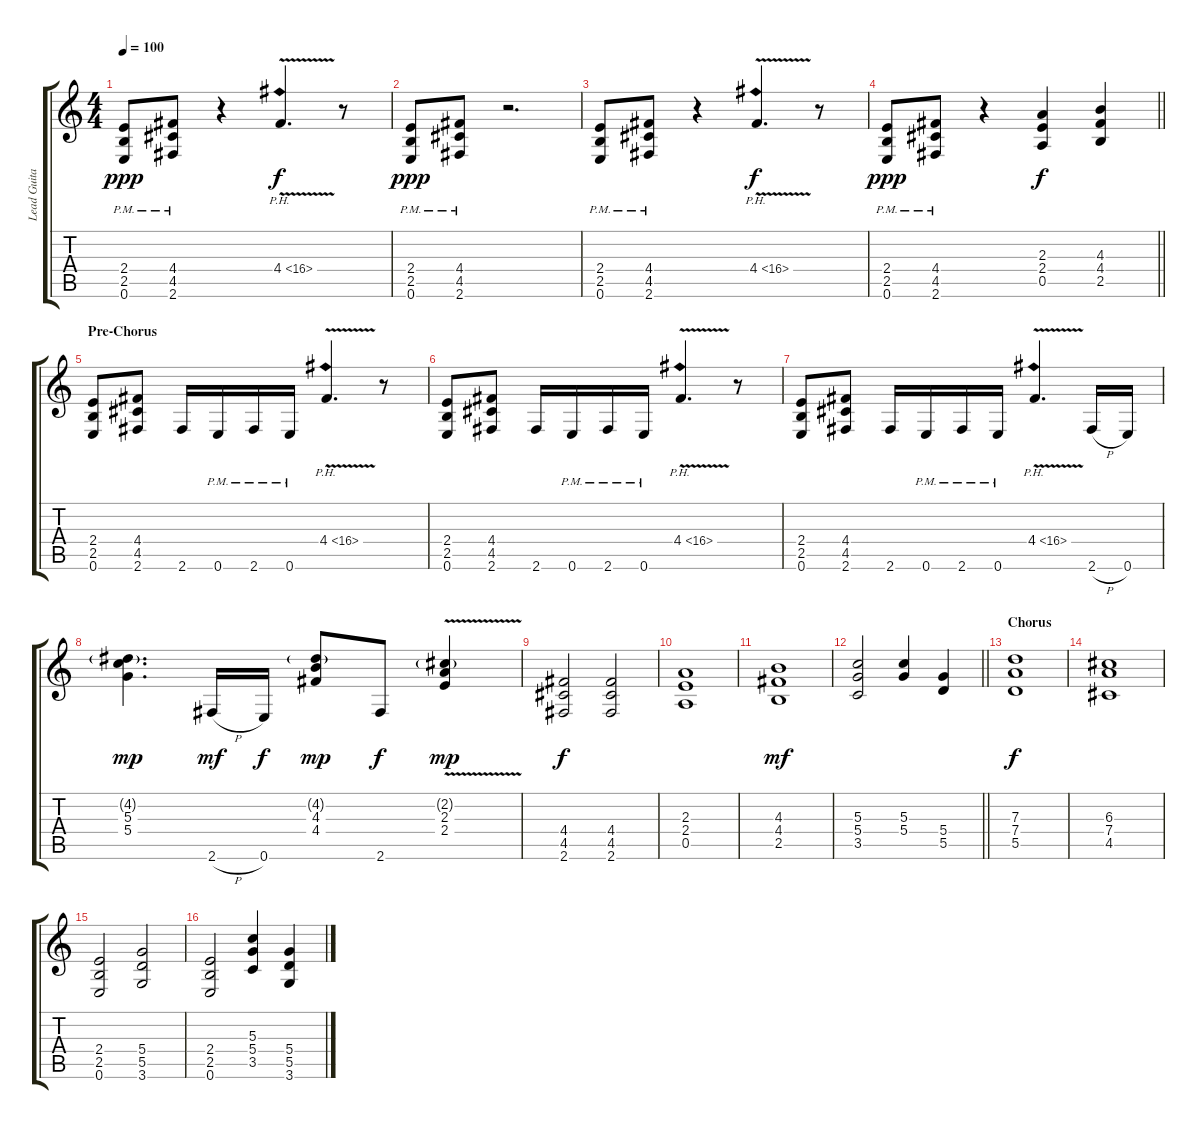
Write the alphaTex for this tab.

\track ("Lead Guitar (Slash)" "Lead Guita") {instrument distortionguitar}
\staff {score tabs}
\tuning (E4 B3 G3 D3 A2 E2) {hide}
\ts (4 4)
\tempo 100
\clef g2
\ks c
(2.4{pm} 2.5{pm} 0.6{pm}).8{dy ppp} (4.4{pm} 4.5{pm} 2.6{pm}).8 r.4 4.4{ph 12 v}.4{d dy f} r.8 |
(2.4{pm} 2.5{pm} 0.6{pm}).8{dy ppp} (4.4{pm} 4.5{pm} 2.6{pm}).8 r.2{d} |
(2.4{pm} 2.5{pm} 0.6{pm}).8 (4.4{pm} 4.5{pm} 2.6{pm}).8 r.4 4.4{ph 12 v}.4{d dy f} r.8 |
\barLineRight lightlight
(2.4{pm} 2.5{pm} 0.6{pm}).8{dy ppp} (4.4{pm} 4.5{pm} 2.6{pm}).8 r.4 (2.3 2.4 0.5).4{dy f} (4.3 4.4 2.5).4 |
\section ("" "Pre-Chorus")
(2.4 2.5 0.6).8 (4.4 4.5 2.6).8 2.6.16 0.6{pm}.16 2.6{pm}.16 0.6{pm}.16 4.4{ph 12 v}.4{d} r.8 |
(2.4 2.5 0.6).8 (4.4 4.5 2.6).8 2.6.16 0.6{pm}.16 2.6{pm}.16 0.6{pm}.16 4.4{ph 12 v}.4{d} r.8 |
(2.4 2.5 0.6).8 (4.4 4.5 2.6).8 2.6.16 0.6{pm}.16 2.6{pm}.16 0.6{pm}.16 4.4{ph 12 v}.4{d} 2.6{h}.16 0.6.16 |
(4.2{g} 5.3 5.4).4{d dy mp} 2.6{h}.16{dy mf} 0.6.16{dy f} (4.2{g} 4.3 4.4).8{dy mp} 2.6.8{dy f} (2.2{g} 2.3{v} 2.4{v}).4{dy mp} |
(4.4 4.5 2.6).2{dy f} (4.4 4.5 2.6).2 |
(2.3 2.4 0.5).1 |
(4.3 4.4 2.5).1{dy mf} |
\barLineRight lightlight
(5.3 5.4 3.5).2 (5.3 5.4).4 (5.4 5.5).4 |
\section ("" "Chorus")
(7.3 7.4 5.5).1{dy f} |
(6.3 7.4 4.5).1 |
(2.4 2.5 0.6).2 (5.4 5.5 3.6).2 |
(2.4 2.5 0.6).2 (5.3 5.4 3.5).4 (5.4 5.5 3.6).4
